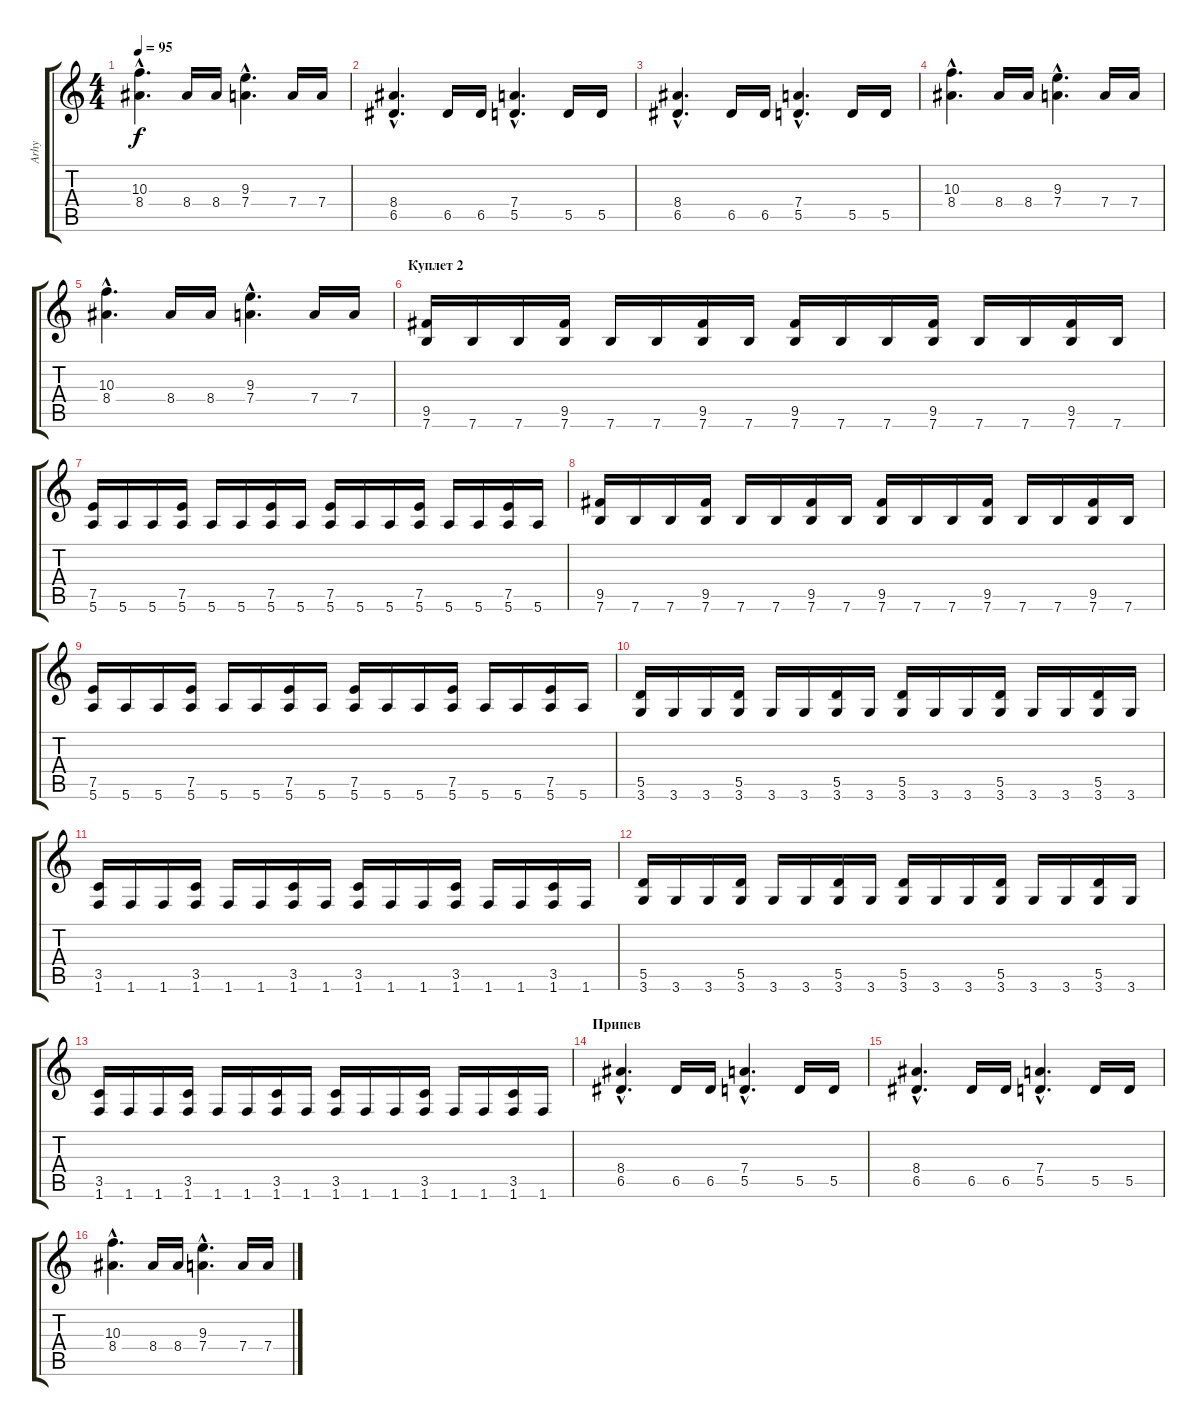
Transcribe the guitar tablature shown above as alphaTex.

\track ("Arhy" "Arhy") {instrument distortionguitar}
\staff {score tabs}
\tuning (E4 B3 G3 D3 A2 E2) {hide}
\ts (4 4)
\tempo 95
\clef g2
\ks c
(10.3{hac} 8.4{hac}).4{d dy f} 8.4.16 8.4.16 (9.3{hac} 7.4{hac}).4{d} 7.4.16 7.4.16 |
(8.4{hac} 6.5{hac}).4{d} 6.5.16 6.5.16 (7.4{hac} 5.5{hac}).4{d} 5.5.16 5.5.16 |
(8.4{hac} 6.5{hac}).4{d} 6.5.16 6.5.16 (7.4{hac} 5.5{hac}).4{d} 5.5.16 5.5.16 |
(10.3{hac} 8.4{hac}).4{d} 8.4.16 8.4.16 (9.3{hac} 7.4{hac}).4{d} 7.4.16 7.4.16 |
(10.3{hac} 8.4{hac}).4{d} 8.4.16 8.4.16 (9.3{hac} 7.4{hac}).4{d} 7.4.16 7.4.16 |
\section ("" "Куплет 2")
(9.5 7.6).16 7.6.16 7.6.16 (9.5 7.6).16 7.6.16 7.6.16 (9.5 7.6).16 7.6.16 (9.5 7.6).16 7.6.16 7.6.16 (9.5 7.6).16 7.6.16 7.6.16 (9.5 7.6).16 7.6.16 |
(7.5 5.6).16 5.6.16 5.6.16 (7.5 5.6).16 5.6.16 5.6.16 (7.5 5.6).16 5.6.16 (7.5 5.6).16 5.6.16 5.6.16 (7.5 5.6).16 5.6.16 5.6.16 (7.5 5.6).16 5.6.16 |
(9.5 7.6).16 7.6.16 7.6.16 (9.5 7.6).16 7.6.16 7.6.16 (9.5 7.6).16 7.6.16 (9.5 7.6).16 7.6.16 7.6.16 (9.5 7.6).16 7.6.16 7.6.16 (9.5 7.6).16 7.6.16 |
(7.5 5.6).16 5.6.16 5.6.16 (7.5 5.6).16 5.6.16 5.6.16 (7.5 5.6).16 5.6.16 (7.5 5.6).16 5.6.16 5.6.16 (7.5 5.6).16 5.6.16 5.6.16 (7.5 5.6).16 5.6.16 |
(5.5 3.6).16 3.6.16 3.6.16 (5.5 3.6).16 3.6.16 3.6.16 (5.5 3.6).16 3.6.16 (5.5 3.6).16 3.6.16 3.6.16 (5.5 3.6).16 3.6.16 3.6.16 (5.5 3.6).16 3.6.16 |
(3.5 1.6).16 1.6.16 1.6.16 (3.5 1.6).16 1.6.16 1.6.16 (3.5 1.6).16 1.6.16 (3.5 1.6).16 1.6.16 1.6.16 (3.5 1.6).16 1.6.16 1.6.16 (3.5 1.6).16 1.6.16 |
(5.5 3.6).16 3.6.16 3.6.16 (5.5 3.6).16 3.6.16 3.6.16 (5.5 3.6).16 3.6.16 (5.5 3.6).16 3.6.16 3.6.16 (5.5 3.6).16 3.6.16 3.6.16 (5.5 3.6).16 3.6.16 |
(3.5 1.6).16 1.6.16 1.6.16 (3.5 1.6).16 1.6.16 1.6.16 (3.5 1.6).16 1.6.16 (3.5 1.6).16 1.6.16 1.6.16 (3.5 1.6).16 1.6.16 1.6.16 (3.5 1.6).16 1.6.16 |
\section ("" "Припев")
(8.4{hac} 6.5{hac}).4{d} 6.5.16 6.5.16 (7.4{hac} 5.5{hac}).4{d} 5.5.16 5.5.16 |
(8.4{hac} 6.5{hac}).4{d} 6.5.16 6.5.16 (7.4{hac} 5.5{hac}).4{d} 5.5.16 5.5.16 |
(10.3{hac} 8.4{hac}).4{d} 8.4.16 8.4.16 (9.3{hac} 7.4{hac}).4{d} 7.4.16 7.4.16
